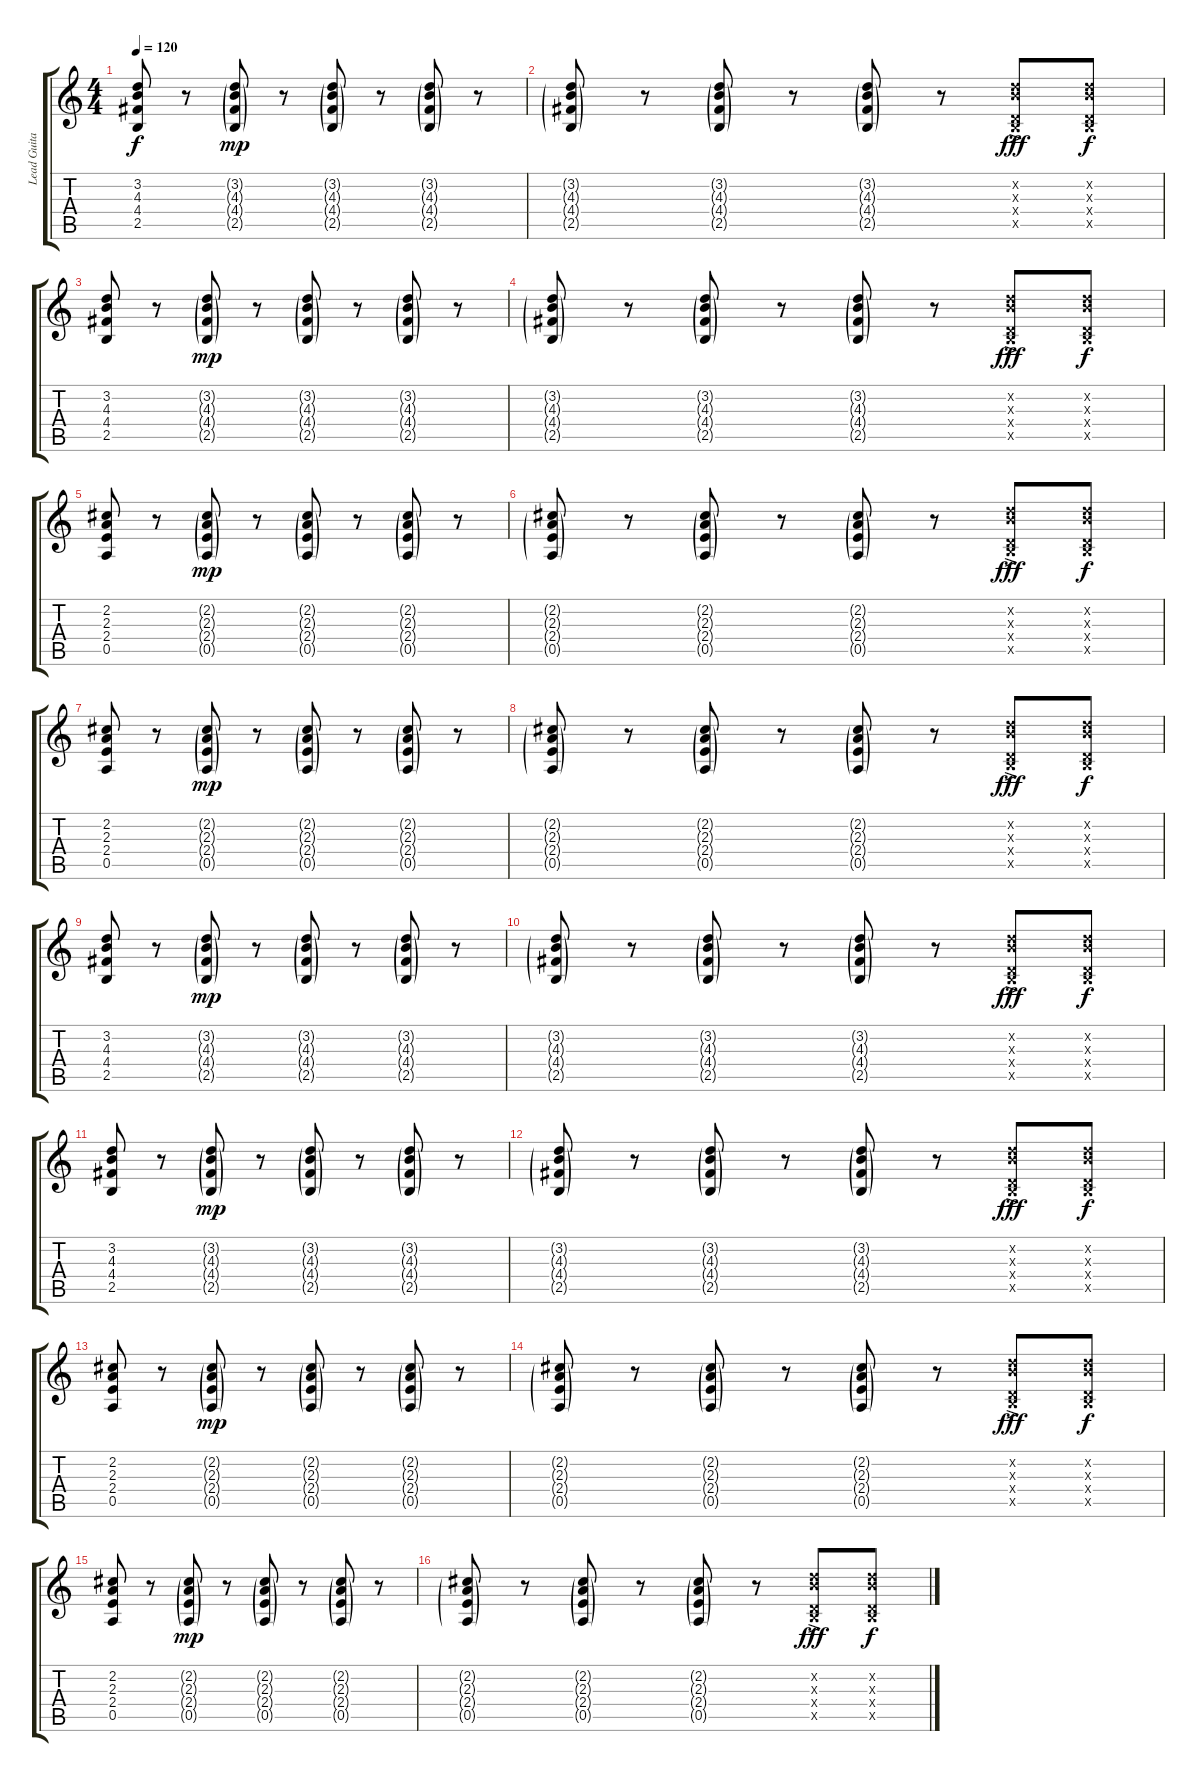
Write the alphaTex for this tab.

\track ("Lead Guitar (Joakim)" "Lead Guita") {instrument distortionguitar}
\staff {score tabs}
\tuning (E4 B3 G3 D3 A2 E2) {hide}
\ts (4 4)
\tempo 120
\clef g2
\ks c
(3.2 4.3 4.4 2.5).8{dy f} r.8 (3.2{g} 4.3{g} 4.4{g} 2.5{g}).8{dy mp} r.8 (3.2{g} 4.3{g} 4.4{g} 2.5{g}).8{volume 13} r.8 (3.2{g} 4.3{g} 4.4{g} 2.5{g}).8{volume 10} r.8 |
(3.2{g} 4.3{g} 4.4{g} 2.5{g}).8{volume 7} r.8 (3.2{g} 4.3{g} 4.4{g} 2.5{g}).8{volume 4} r.8 (3.2{g} 4.3{g} 4.4{g} 2.5{g}).8{volume 1} r.8{volume 16} (3.2{x} 4.3{x} 0.4{x} 2.5{ac x}).8{dy fff} (3.2{x} 4.3{x} 0.4{x} 2.5{x}).8{dy f} |
(3.2 4.3 4.4 2.5).8 r.8 (3.2{g} 4.3{g} 4.4{g} 2.5{g}).8{dy mp} r.8 (3.2{g} 4.3{g} 4.4{g} 2.5{g}).8{volume 13} r.8 (3.2{g} 4.3{g} 4.4{g} 2.5{g}).8{volume 10} r.8 |
(3.2{g} 4.3{g} 4.4{g} 2.5{g}).8{volume 7} r.8 (3.2{g} 4.3{g} 4.4{g} 2.5{g}).8{volume 4} r.8 (3.2{g} 4.3{g} 4.4{g} 2.5{g}).8{volume 1} r.8{volume 16} (3.2{x} 4.3{x} 0.4{x} 2.5{ac x}).8{dy fff} (3.2{x} 4.3{x} 0.4{x} 2.5{x}).8{dy f} |
(2.2 2.3 2.4 0.5).8 r.8 (2.2{g} 2.3{g} 2.4{g} 0.5{g}).8{dy mp} r.8 (2.2{g} 2.3{g} 2.4{g} 0.5{g}).8{volume 13} r.8 (2.2{g} 2.3{g} 2.4{g} 0.5{g}).8{volume 10} r.8 |
(2.2{g} 2.3{g} 2.4{g} 0.5{g}).8{volume 7} r.8 (2.2{g} 2.3{g} 2.4{g} 0.5{g}).8{volume 4} r.8 (2.2{g} 2.3{g} 2.4{g} 0.5{g}).8{volume 1} r.8{volume 16} (3.2{x} 4.3{x} 0.4{x} 2.5{ac x}).8{dy fff} (3.2{x} 4.3{x} 0.4{x} 2.5{x}).8{dy f} |
(2.2 2.3 2.4 0.5).8 r.8 (2.2{g} 2.3{g} 2.4{g} 0.5{g}).8{dy mp} r.8 (2.2{g} 2.3{g} 2.4{g} 0.5{g}).8{volume 13} r.8 (2.2{g} 2.3{g} 2.4{g} 0.5{g}).8{volume 10} r.8 |
(2.2{g} 2.3{g} 2.4{g} 0.5{g}).8{volume 7} r.8 (2.2{g} 2.3{g} 2.4{g} 0.5{g}).8{volume 4} r.8 (2.2{g} 2.3{g} 2.4{g} 0.5{g}).8{volume 1} r.8{volume 16} (3.2{x} 4.3{x} 0.4{x} 2.5{ac x}).8{dy fff} (3.2{x} 4.3{x} 0.4{x} 2.5{x}).8{dy f} |
(3.2 4.3 4.4 2.5).8 r.8 (3.2{g} 4.3{g} 4.4{g} 2.5{g}).8{dy mp} r.8 (3.2{g} 4.3{g} 4.4{g} 2.5{g}).8{volume 13} r.8 (3.2{g} 4.3{g} 4.4{g} 2.5{g}).8{volume 10} r.8 |
(3.2{g} 4.3{g} 4.4{g} 2.5{g}).8{volume 7} r.8 (3.2{g} 4.3{g} 4.4{g} 2.5{g}).8{volume 4} r.8 (3.2{g} 4.3{g} 4.4{g} 2.5{g}).8{volume 1} r.8{volume 16} (3.2{x} 4.3{x} 0.4{x} 2.5{ac x}).8{dy fff} (3.2{x} 4.3{x} 0.4{x} 2.5{x}).8{dy f} |
(3.2 4.3 4.4 2.5).8 r.8 (3.2{g} 4.3{g} 4.4{g} 2.5{g}).8{dy mp} r.8 (3.2{g} 4.3{g} 4.4{g} 2.5{g}).8{volume 13} r.8 (3.2{g} 4.3{g} 4.4{g} 2.5{g}).8{volume 10} r.8 |
(3.2{g} 4.3{g} 4.4{g} 2.5{g}).8{volume 7} r.8 (3.2{g} 4.3{g} 4.4{g} 2.5{g}).8{volume 4} r.8 (3.2{g} 4.3{g} 4.4{g} 2.5{g}).8{volume 1} r.8{volume 16} (3.2{x} 4.3{x} 0.4{x} 2.5{ac x}).8{dy fff} (3.2{x} 4.3{x} 0.4{x} 2.5{x}).8{dy f} |
(2.2 2.3 2.4 0.5).8 r.8 (2.2{g} 2.3{g} 2.4{g} 0.5{g}).8{dy mp} r.8 (2.2{g} 2.3{g} 2.4{g} 0.5{g}).8{volume 13} r.8 (2.2{g} 2.3{g} 2.4{g} 0.5{g}).8{volume 10} r.8 |
(2.2{g} 2.3{g} 2.4{g} 0.5{g}).8{volume 7} r.8 (2.2{g} 2.3{g} 2.4{g} 0.5{g}).8{volume 4} r.8 (2.2{g} 2.3{g} 2.4{g} 0.5{g}).8{volume 1} r.8{volume 16} (3.2{x} 4.3{x} 0.4{x} 2.5{ac x}).8{dy fff} (3.2{x} 4.3{x} 0.4{x} 2.5{x}).8{dy f} |
(2.2 2.3 2.4 0.5).8 r.8 (2.2{g} 2.3{g} 2.4{g} 0.5{g}).8{dy mp} r.8 (2.2{g} 2.3{g} 2.4{g} 0.5{g}).8{volume 13} r.8 (2.2{g} 2.3{g} 2.4{g} 0.5{g}).8{volume 10} r.8 |
(2.2{g} 2.3{g} 2.4{g} 0.5{g}).8{volume 7} r.8 (2.2{g} 2.3{g} 2.4{g} 0.5{g}).8{volume 4} r.8 (2.2{g} 2.3{g} 2.4{g} 0.5{g}).8{volume 1} r.8{volume 16} (3.2{x} 4.3{x} 0.4{x} 2.5{ac x}).8{dy fff} (3.2{x} 4.3{x} 0.4{x} 2.5{x}).8{dy f}
